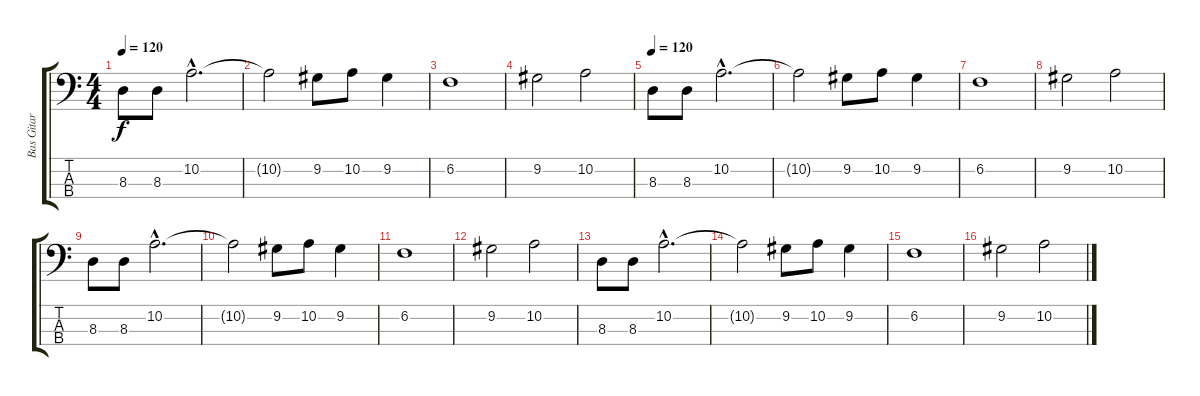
\track ("Bas Gitar" "Bas Gitar") {instrument electricbasspick}
\staff {score tabs}
\tuning (E2 B1 Gb1 Db1) {hide}
\ts (4 4)
\tempo 120
\clef f4
\ks c
8.3.8{dy f} 8.3.8 10.2{hac}.2{d} |
10.2{t}.2 9.2.8 10.2.8 9.2.4 |
6.2.1 |
9.2.2 10.2.2 |
\tempo 120
8.3.8 8.3.8 10.2{hac}.2{d} |
10.2{t}.2 9.2.8 10.2.8 9.2.4 |
6.2.1 |
9.2.2 10.2.2 |
8.3.8 8.3.8 10.2{hac}.2{d} |
10.2{t}.2 9.2.8 10.2.8 9.2.4 |
6.2.1 |
9.2.2 10.2.2 |
8.3.8 8.3.8 10.2{hac}.2{d} |
10.2{t}.2 9.2.8 10.2.8 9.2.4 |
6.2.1 |
9.2.2 10.2.2
